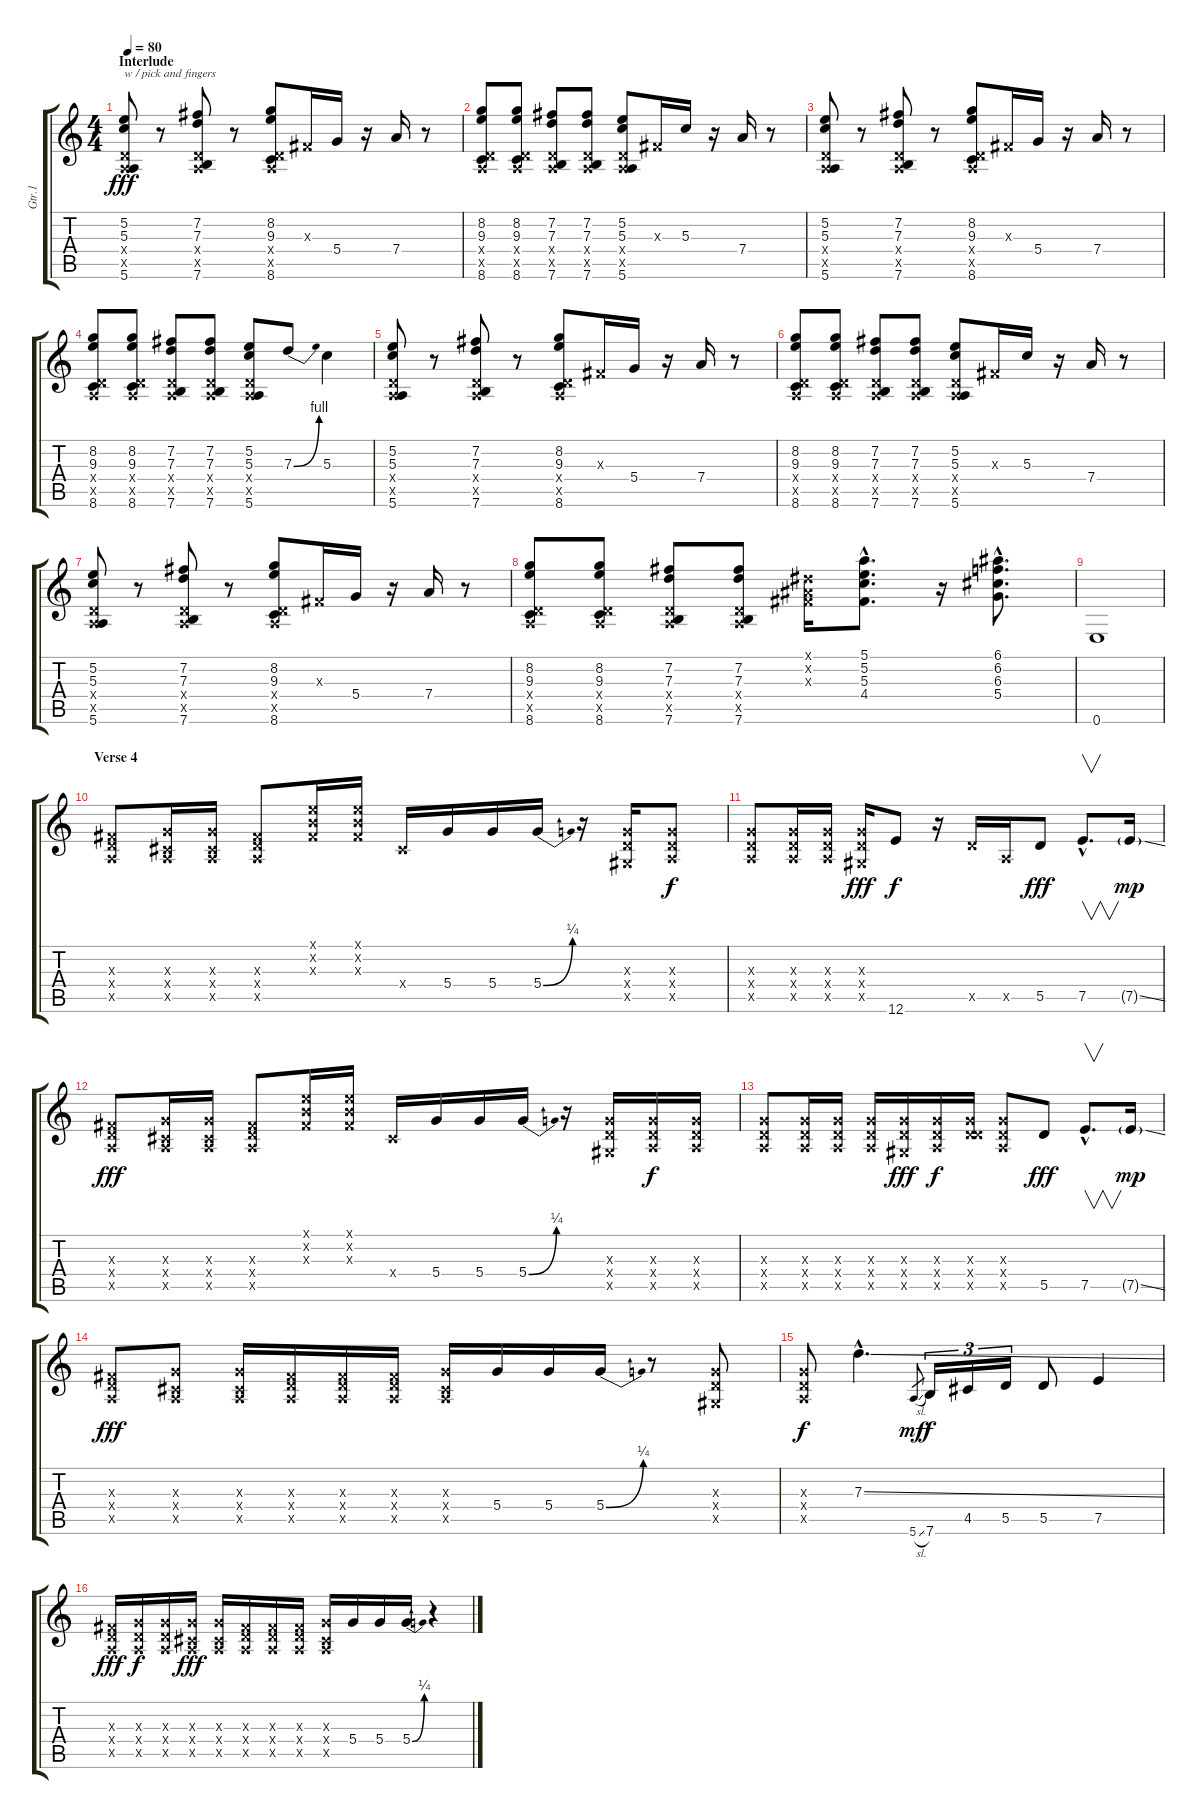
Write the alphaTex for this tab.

\track ("Gtr.1" "Gtr.1") {instrument overdrivenguitar}
\staff {score tabs}
\tuning (E4 B3 G3 D3 A2 E2) {hide}
\ts (4 4)
\section ("" "Interlude")
\tempo 80
\clef g2
\ks c
(5.2 5.3 0.4{x} 0.5{x} 5.6).8{txt "w / pick and fingers" dy fff} r.8 (7.2 7.3 0.4{x} 0.5{x} 7.6).8 r.8 (8.2 9.3 0.4{x} 0.5{x} 8.6).8 -1.3{x}.16 5.4.16 r.16 7.4.16 r.8 |
(8.2 9.3 0.4{x} 0.5{x} 8.6).8 (8.2 9.3 0.4{x} 0.5{x} 8.6).8 (7.2 7.3 0.4{x} 0.5{x} 7.6).8 (7.2 7.3 0.4{x} 0.5{x} 7.6).8 (5.2 5.3 0.4{x} 0.5{x} 5.6).8 -1.3{x}.16 5.3.16 r.16 7.4.16 r.8 |
(5.2 5.3 0.4{x} 0.5{x} 5.6).8 r.8 (7.2 7.3 0.4{x} 0.5{x} 7.6).8 r.8 (8.2 9.3 0.4{x} 0.5{x} 8.6).8 -1.3{x}.16 5.4.16 r.16 7.4.16 r.8 |
(8.2 9.3 0.4{x} 0.5{x} 8.6).8 (8.2 9.3 0.4{x} 0.5{x} 8.6).8 (7.2 7.3 0.4{x} 0.5{x} 7.6).8 (7.2 7.3 0.4{x} 0.5{x} 7.6).8 (5.2 5.3 0.4{x} 0.5{x} 5.6).8 7.3{be (bend 0 0 60 4)}.8 5.3.4 |
(5.2 5.3 0.4{x} 0.5{x} 5.6).8 r.8 (7.2 7.3 0.4{x} 0.5{x} 7.6).8 r.8 (8.2 9.3 0.4{x} 0.5{x} 8.6).8 -1.3{x}.16 5.4.16 r.16 7.4.16 r.8 |
(8.2 9.3 0.4{x} 0.5{x} 8.6).8 (8.2 9.3 0.4{x} 0.5{x} 8.6).8 (7.2 7.3 0.4{x} 0.5{x} 7.6).8 (7.2 7.3 0.4{x} 0.5{x} 7.6).8 (5.2 5.3 0.4{x} 0.5{x} 5.6).8 -1.3{x}.16 5.3.16 r.16 7.4.16 r.8 |
(5.2 5.3 0.4{x} 0.5{x} 5.6).8 r.8 (7.2 7.3 0.4{x} 0.5{x} 7.6).8 r.8 (8.2 9.3 0.4{x} 0.5{x} 8.6).8 -1.3{x}.16 5.4.16 r.16 7.4.16 r.8 |
(8.2 9.3 0.4{x} 0.5{x} 8.6).8 (8.2 9.3 0.4{x} 0.5{x} 8.6).8 (7.2 7.3 0.4{x} 0.5{x} 7.6).8 (7.2 7.3 0.4{x} 0.5{x} 7.6).8 (-1.1{x} -1.2{x} -1.3{x}).16 (5.1{hac} 5.2{hac} 5.3{hac} 4.4{hac}).8{d} r.16 (6.1{hac} 6.2{hac} 6.3{hac} 5.4{hac}).8{d} |
0.6.1 |
\section ("" "Verse 4")
(-1.3{x} 0.4{x} 0.5{x}).8 (0.3{x} -1.4{x} 0.5{x}).16 (0.3{x} -1.4{x} 0.5{x}).16 (-1.3{x} 0.4{x} 0.5{x}).8 (0.1{x} 0.2{x} -1.3{x}).16 (0.1{x} 0.2{x} -1.3{x}).16 -1.4{x}.16 5.4.16 5.4.16 5.4{be (bend 0 0 60 1)}.16 r.16 (0.3{x} 0.4{x} -1.5{x}).16 (0.3{x} 0.4{x} 0.5{x}).8{dy f} |
(0.3{x} 0.4{x} 0.5{x}).8 (0.3{x} 0.4{x} 0.5{x}).16 (0.3{x} 0.4{x} 0.5{x}).16 (0.3{x} 0.4{x} -1.5{x}).16{dy fff} 12.6.8{dy f} r.16 5.5{x}.16 0.5{x}.16 5.5.8{dy fff} 7.5{hac}.8{v d} 7.5{ss g}.16{dy mp} |
(-1.3{x} 0.4{x} 0.5{x}).8{dy fff} (0.3{x} -1.4{x} 0.5{x}).16 (0.3{x} -1.4{x} 0.5{x}).16 (-1.3{x} 0.4{x} 0.5{x}).8 (0.1{x} 0.2{x} -1.3{x}).16 (0.1{x} 0.2{x} -1.3{x}).16 -1.4{x}.16 5.4.16 5.4.16 5.4{be (bend 0 0 60 1)}.16 r.16 (0.3{x} 0.4{x} -1.5{x}).16 (0.3{x} 0.4{x} 0.5{x}).16{dy f} (0.3{x} 0.4{x} 0.5{x}).16 |
(0.3{x} 0.4{x} 0.5{x}).8 (0.3{x} 0.4{x} 0.5{x}).16 (0.3{x} 0.4{x} 0.5{x}).16 (0.3{x} 0.4{x} 0.5{x}).16 (0.3{x} 0.4{x} -1.5{x}).16{dy fff} (0.3{x} 0.4{x} 0.5{x}).16{dy f} (0.3{x} 0.4{x} 5.5{x}).16 (0.3{x} 0.4{x} 0.5{x}).8 5.5.8{dy fff} 7.5{hac}.8{v d} 7.5{ss g}.16{dy mp} |
(-1.3{x} 0.4{x} 0.5{x}).8{dy fff} (0.3{x} -1.4{x} 0.5{x}).8 (0.3{x} -1.4{x} 0.5{x}).16 (-1.3{x} 0.4{x} 0.5{x}).16 (-1.3{x} 0.4{x} 0.5{x}).16 (-1.3{x} 0.4{x} 0.5{x}).16 (0.3{x} -1.4{x} 0.5{x}).16 5.4.16 5.4.16 5.4{be (bend 0 0 60 1)}.16 r.8 (0.3{x} 0.4{x} -1.5{x}).8 |
(0.3{x} 0.4{x} 0.5{x}).8{dy f} 7.3{ss hac}.4{d} 5.6{sl}.8{gr dy mf} 7.6.16{tu (3 2) dy f} 4.5.16{tu (3 2)} 5.5.16{tu (3 2)} 5.5.8 7.5.4 |
(-1.3{x} 0.4{x} 0.5{x}).16{dy fff} (0.3{x} 0.4{x} 0.5{x}).16{dy f} (0.3{x} 0.4{x} 0.5{x}).16 (0.3{x} -1.4{x} 0.5{x}).16{dy fff} (0.3{x} -1.4{x} 0.5{x}).16 (-1.3{x} 0.4{x} 0.5{x}).16 (-1.3{x} 0.4{x} 0.5{x}).16 (-1.3{x} 0.4{x} 0.5{x}).16 (0.3{x} -1.4{x} 0.5{x}).16 5.4.16 5.4.16 5.4{be (bend 0 0 60 1)}.16 r.4
